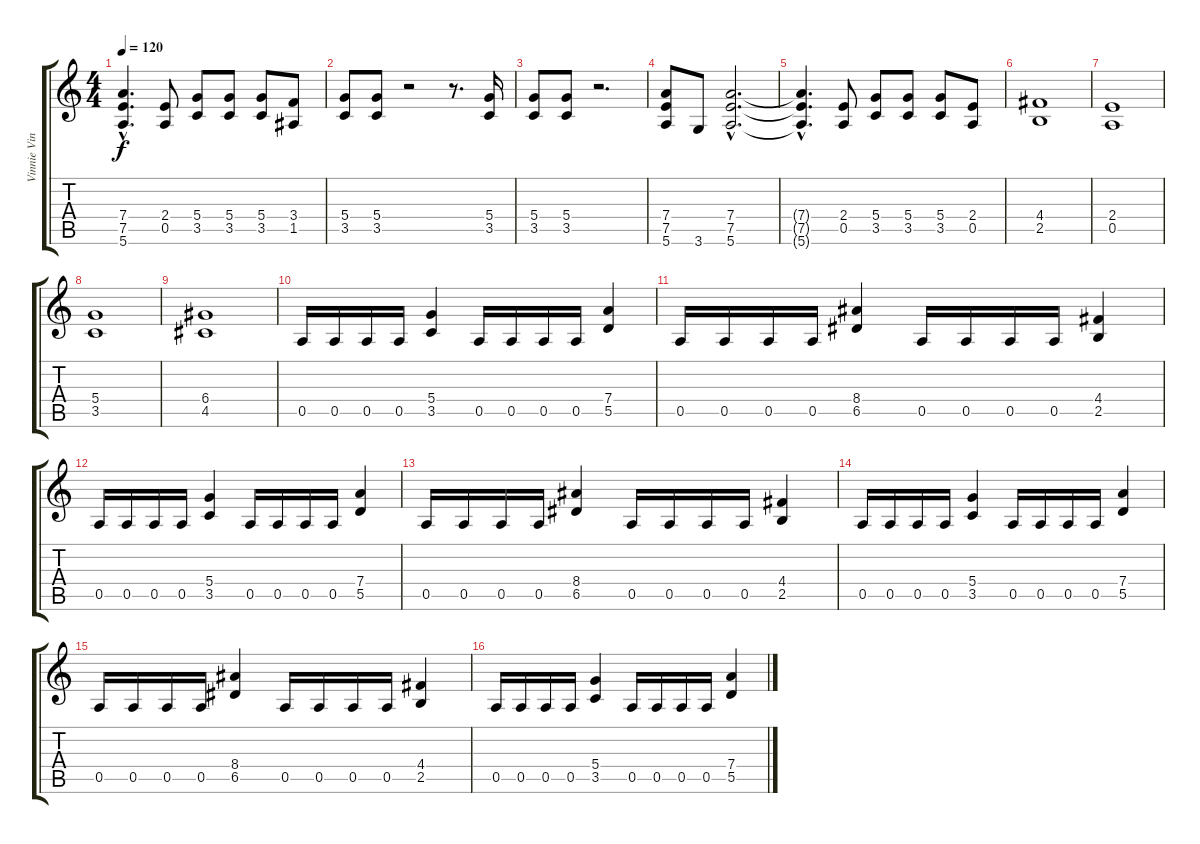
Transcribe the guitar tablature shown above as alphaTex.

\track ("Vinnie Vincent" "Vinnie Vin") {instrument distortionguitar}
\staff {score tabs}
\tuning (E4 B3 G3 D3 A2 E2) {hide}
\ts (4 4)
\tempo 120
\clef g2
\ks c
(7.4{hac t} 7.5{hac t} 5.6{hac t}).4{d dy f} (2.4 0.5).8 (5.4 3.5).8 (5.4 3.5).8 (5.4 3.5).8 (3.4 1.5).8 |
(5.4 3.5).8 (5.4 3.5).8 r.2 r.8{d} (5.4 3.5).16 |
(5.4 3.5).8 (5.4 3.5).8 r.2{d} |
(7.4 7.5 5.6).8 3.6.8 (7.4{hac} 7.5{hac} 5.6{hac}).2{d} |
(7.4{hac t} 7.5{hac t} 5.6{hac t}).4{d} (2.4 0.5).8 (5.4 3.5).8 (5.4 3.5).8 (5.4 3.5).8 (2.4 0.5).8 |
(4.4 2.5).1 |
(2.4 0.5).1 |
(5.4 3.5).1 |
(6.4 4.5).1 |
0.5.16 0.5.16 0.5.16 0.5.16 (5.4 3.5).4 0.5.16 0.5.16 0.5.16 0.5.16 (7.4 5.5).4 |
0.5.16 0.5.16 0.5.16 0.5.16 (8.4 6.5).4 0.5.16 0.5.16 0.5.16 0.5.16 (4.4 2.5).4 |
0.5.16 0.5.16 0.5.16 0.5.16 (5.4 3.5).4 0.5.16 0.5.16 0.5.16 0.5.16 (7.4 5.5).4 |
0.5.16 0.5.16 0.5.16 0.5.16 (8.4 6.5).4 0.5.16 0.5.16 0.5.16 0.5.16 (4.4 2.5).4 |
0.5.16 0.5.16 0.5.16 0.5.16 (5.4 3.5).4 0.5.16 0.5.16 0.5.16 0.5.16 (7.4 5.5).4 |
0.5.16 0.5.16 0.5.16 0.5.16 (8.4 6.5).4 0.5.16 0.5.16 0.5.16 0.5.16 (4.4 2.5).4 |
0.5.16 0.5.16 0.5.16 0.5.16 (5.4 3.5).4 0.5.16 0.5.16 0.5.16 0.5.16 (7.4 5.5).4
